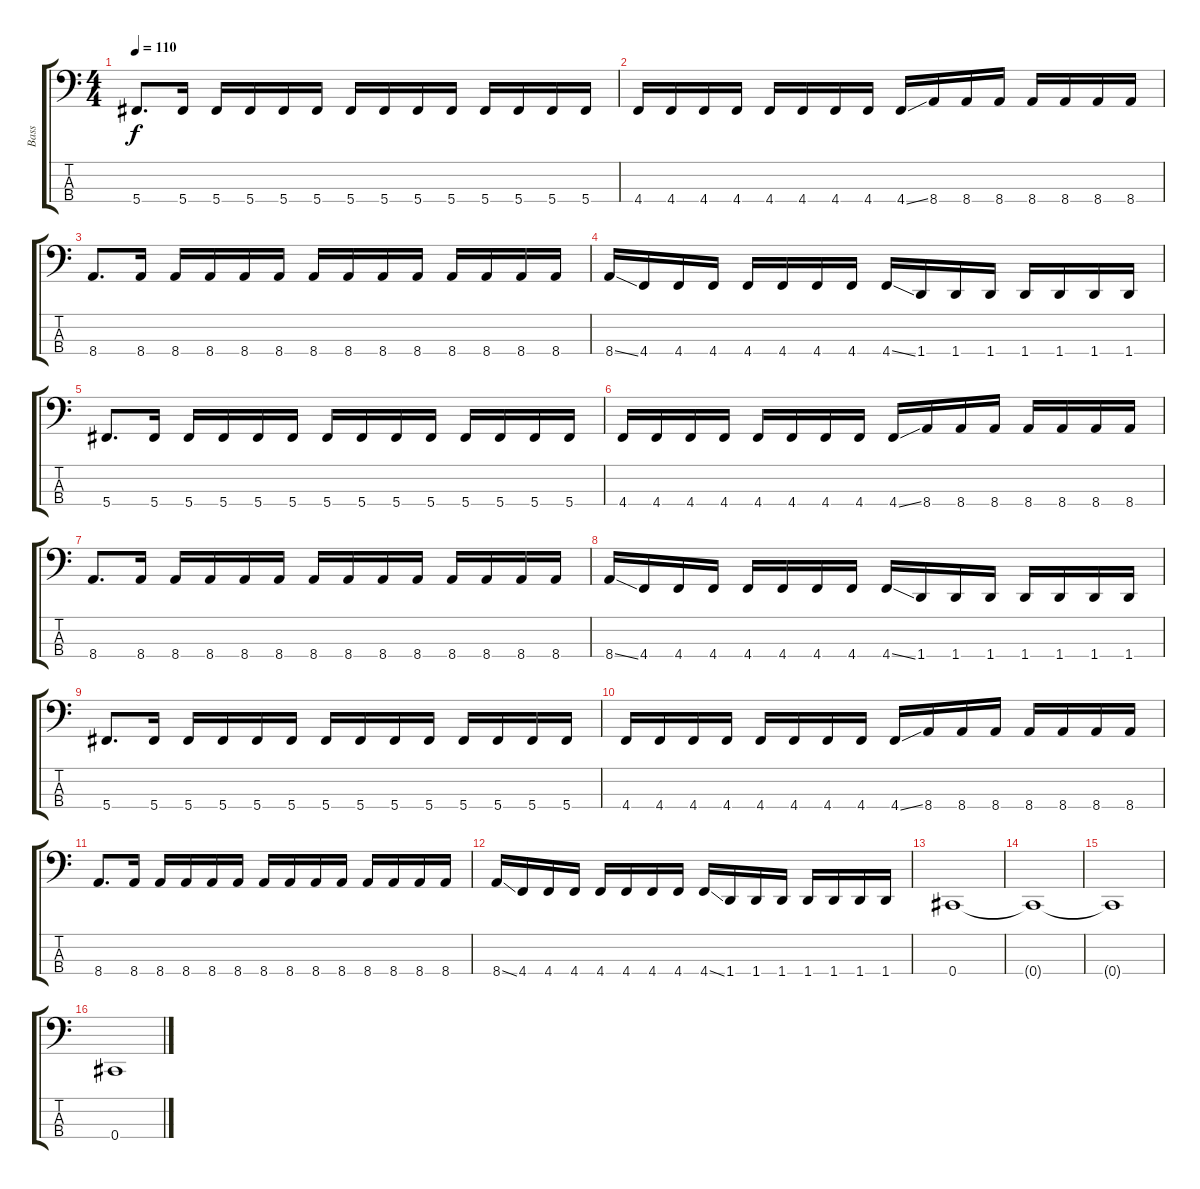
\track ("Bass" "Bass") {instrument electricbassfinger}
\staff {score tabs}
\tuning (Gb2 Db2 Ab1 Db1) {hide}
\ts (4 4)
\tempo 110
\clef f4
\ks c
5.4.8{d dy f} 5.4.16 5.4.16 5.4.16 5.4.16 5.4.16 5.4.16 5.4.16 5.4.16 5.4.16 5.4.16 5.4.16 5.4.16 5.4.16 |
4.4.16 4.4.16 4.4.16 4.4.16 4.4.16 4.4.16 4.4.16 4.4.16 4.4{ss}.16 8.4.16 8.4.16 8.4.16 8.4.16 8.4.16 8.4.16 8.4.16 |
8.4.8{d} 8.4.16 8.4.16 8.4.16 8.4.16 8.4.16 8.4.16 8.4.16 8.4.16 8.4.16 8.4.16 8.4.16 8.4.16 8.4.16 |
8.4{ss}.16 4.4.16 4.4.16 4.4.16 4.4.16 4.4.16 4.4.16 4.4.16 4.4{ss}.16 1.4.16 1.4.16 1.4.16 1.4.16 1.4.16 1.4.16 1.4.16 |
5.4.8{d} 5.4.16 5.4.16 5.4.16 5.4.16 5.4.16 5.4.16 5.4.16 5.4.16 5.4.16 5.4.16 5.4.16 5.4.16 5.4.16 |
4.4.16 4.4.16 4.4.16 4.4.16 4.4.16 4.4.16 4.4.16 4.4.16 4.4{ss}.16 8.4.16 8.4.16 8.4.16 8.4.16 8.4.16 8.4.16 8.4.16 |
8.4.8{d} 8.4.16 8.4.16 8.4.16 8.4.16 8.4.16 8.4.16 8.4.16 8.4.16 8.4.16 8.4.16 8.4.16 8.4.16 8.4.16 |
8.4{ss}.16 4.4.16 4.4.16 4.4.16 4.4.16 4.4.16 4.4.16 4.4.16 4.4{ss}.16 1.4.16 1.4.16 1.4.16 1.4.16 1.4.16 1.4.16 1.4.16 |
5.4.8{d} 5.4.16 5.4.16 5.4.16 5.4.16 5.4.16 5.4.16 5.4.16 5.4.16 5.4.16 5.4.16 5.4.16 5.4.16 5.4.16 |
4.4.16 4.4.16 4.4.16 4.4.16 4.4.16 4.4.16 4.4.16 4.4.16 4.4{ss}.16 8.4.16 8.4.16 8.4.16 8.4.16 8.4.16 8.4.16 8.4.16 |
8.4.8{d} 8.4.16 8.4.16 8.4.16 8.4.16 8.4.16 8.4.16 8.4.16 8.4.16 8.4.16 8.4.16 8.4.16 8.4.16 8.4.16 |
8.4{ss}.16 4.4.16 4.4.16 4.4.16 4.4.16 4.4.16 4.4.16 4.4.16 4.4{ss}.16 1.4.16 1.4.16 1.4.16 1.4.16 1.4.16 1.4.16 1.4.16 |
0.4.1 |
0.4{t}.1 |
0.4{t}.1 |
0.4.1
